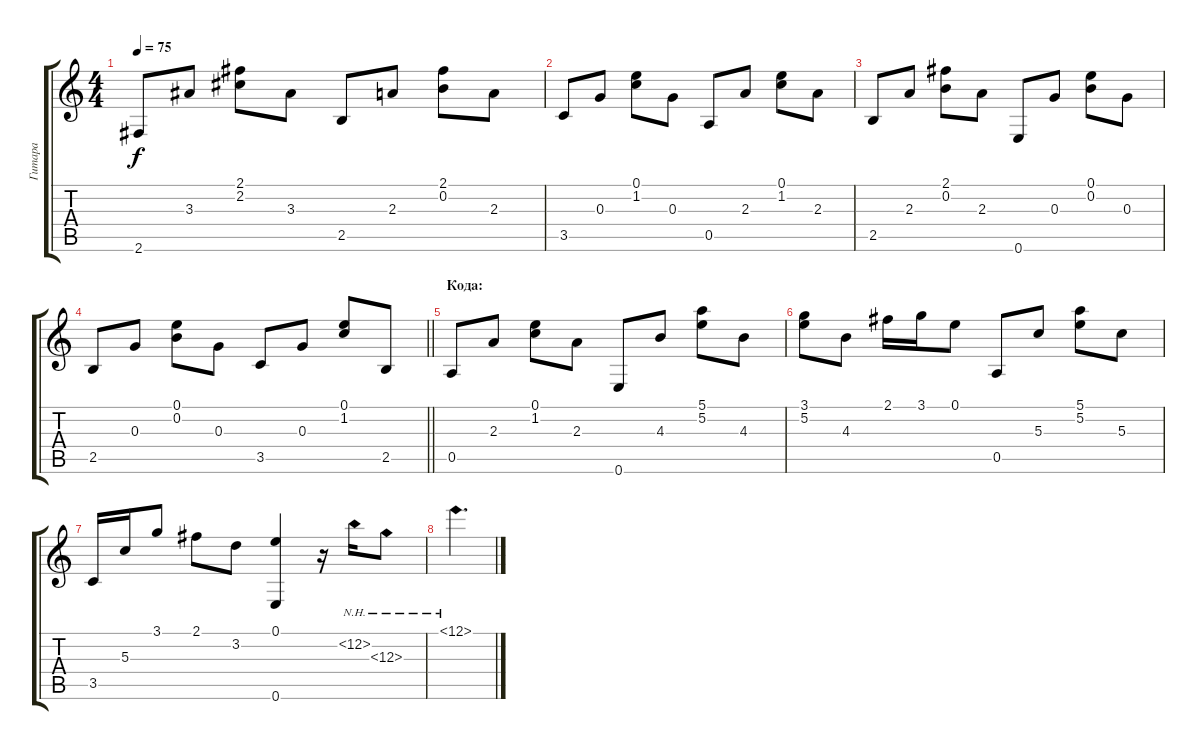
\track ("Гитара" "Гитара") {instrument acousticguitarsteel}
\staff {score tabs}
\tuning (E4 B3 G3 D3 A2 E2) {hide}
\ts (4 4)
\tempo 75
\clef g2
\ks c
2.6.8{dy f} 3.3.8 (2.1 2.2).8 3.3.8 2.5.8 2.3.8 (2.1 0.2).8 2.3.8 |
3.5.8 0.3.8 (0.1 1.2).8 0.3.8 0.5.8 2.3.8 (0.1 1.2).8 2.3.8 |
2.5.8 2.3.8 (2.1 0.2).8 2.3.8 0.6.8 0.3.8 (0.1 0.2).8 0.3.8 |
\barLineRight lightlight
2.5.8 0.3.8 (0.1 0.2).8 0.3.8 3.5.8 0.3.8 (0.1 1.2).8 2.5.8 |
\section ("" "Кода:")
0.5.8 2.3.8 (0.1 1.2).8 2.3.8 0.6.8 4.3.8 (5.1 5.2).8 4.3.8 |
(3.1 5.2).8 4.3.8 2.1.16 3.1.16 0.1.8 0.5.8 5.3.8 (5.1 5.2).8 5.3.8 |
3.5.16 5.3.16 3.1.8 2.1.8 3.2.8 (0.1 0.6).4 r.16 12.2{nh}.16 12.3{nh}.8 |
12.1{nh}.4{d}
